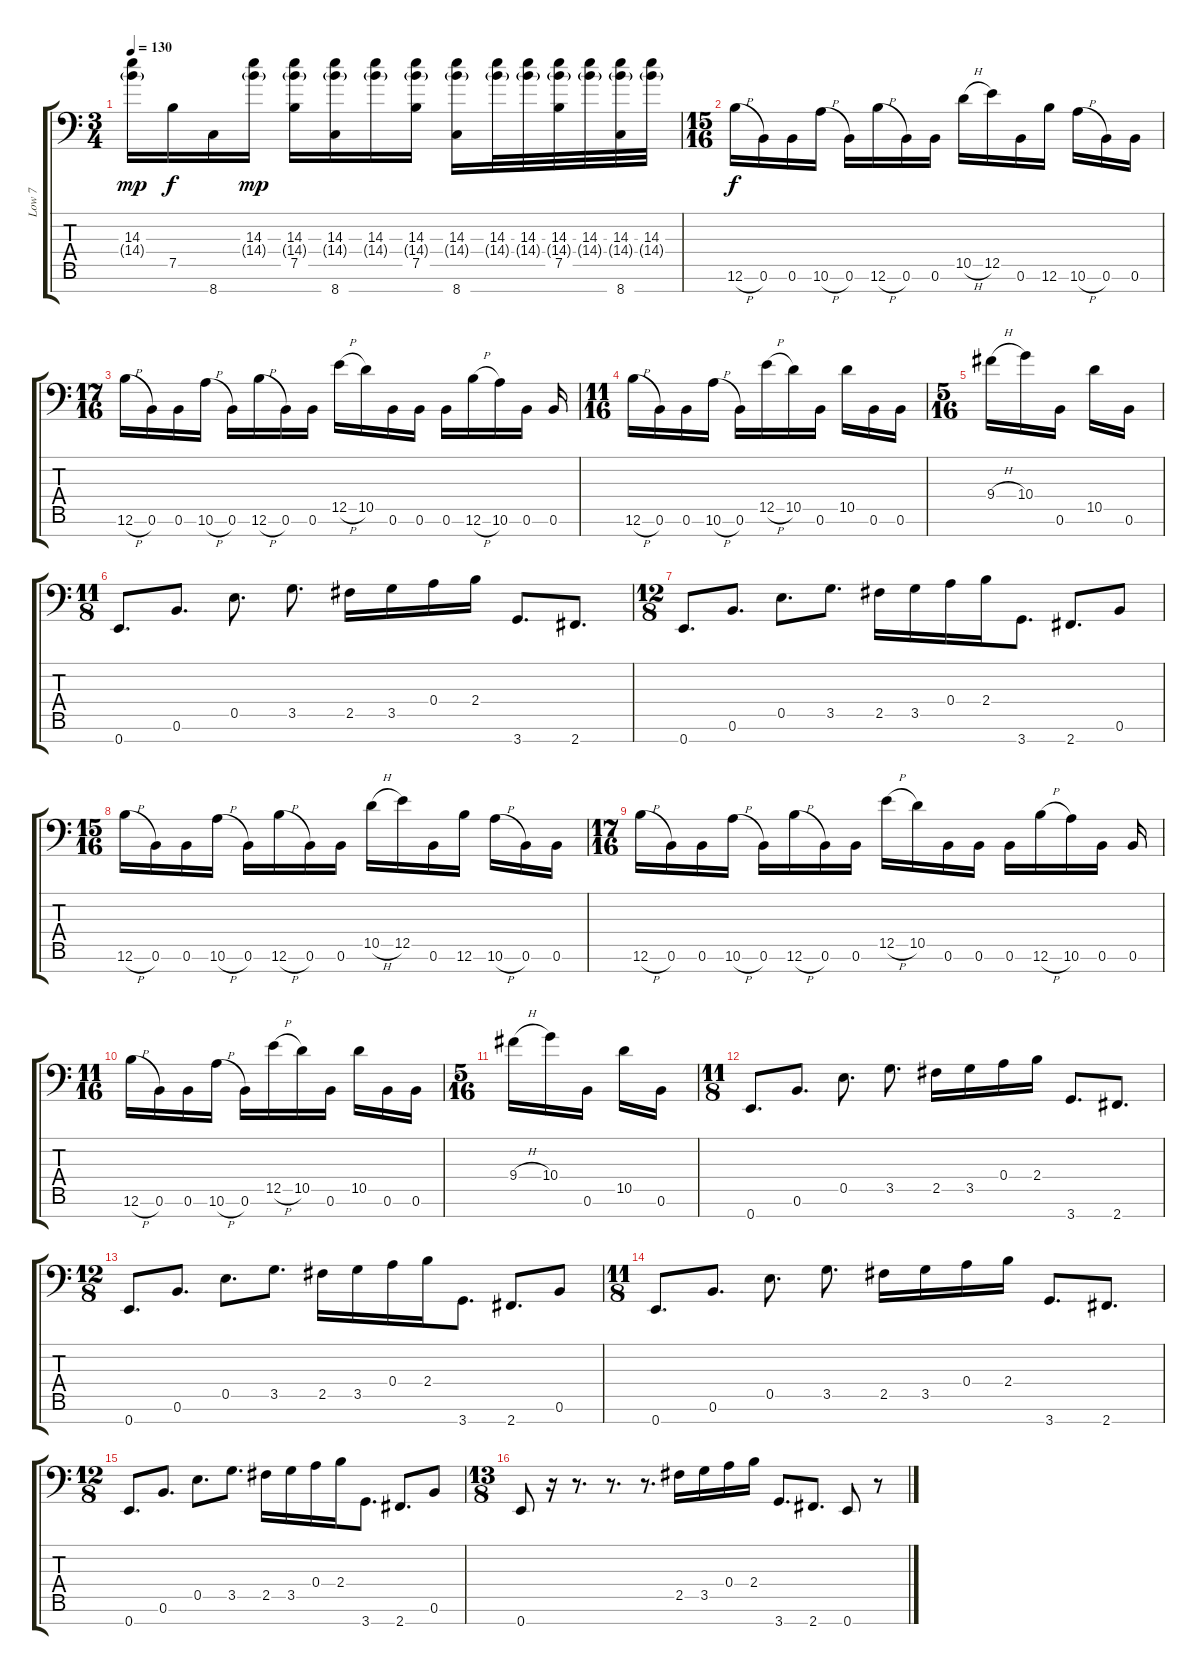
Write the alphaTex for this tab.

\track ("Low 7" "Low 7") {instrument distortionguitar}
\staff {score tabs}
\tuning (B3 G3 D3 A2 E2 B1 E1) {hide}
\ts (3 4)
\tempo 130
\clef f4
\ks c
(14.3 14.4{g}).16{dy mp} 7.5.16{dy f} 8.7.16 (14.3 14.4{g}).16{dy mp} (14.3 14.4{g} 7.5).16 (14.3 14.4{g} 8.7).16 (14.3 14.4{g}).16 (14.3 14.4{g} 7.5).16 (14.3 14.4{g} 8.7).16 (14.3 14.4{g}).32 (14.3 14.4{g}).32 (14.3 14.4{g} 7.5).32 (14.3 14.4{g}).32 (14.3 14.4{g} 8.7).32 (14.3 14.4{g}).32 |
\ts (15 16)
12.6{h}.16{dy f volume 16 instrument distortionguitar} 0.6.16 0.6.16 10.6{h}.16 0.6.16 12.6{h}.16 0.6.16 0.6.16 10.5{h}.16 12.5.16 0.6.16 12.6.16 10.6{h}.16 0.6.16 0.6.16 |
\ts (17 16)
12.6{h}.16 0.6.16 0.6.16 10.6{h}.16 0.6.16 12.6{h}.16 0.6.16 0.6.16 12.5{h}.16 10.5.16 0.6.16 0.6.16 0.6.16 12.6{h}.16 10.6.16 0.6.16 0.6.16 |
\ts (11 16)
12.6{h}.16 0.6.16 0.6.16 10.6{h}.16 0.6.16 12.5{h}.16 10.5.16 0.6.16 10.5.16 0.6.16 0.6.16 |
\ts (5 16)
9.4{h}.16 10.4.16 0.6.16 10.5.16 0.6.16 |
\ts (11 8)
0.7.8{d} 0.6.8{d} 0.5.8{d} 3.5.8{d} 2.5.16 3.5.16 0.4.16 2.4.16 3.7.8{d} 2.7.8{d} |
\ts (12 8)
0.7.8{d} 0.6.8{d} 0.5.8{d} 3.5.8{d} 2.5.16 3.5.16 0.4.16 2.4.16 3.7.8{d} 2.7.8{d} 0.6.8 |
\ts (15 16)
12.6{h}.16{volume 16 instrument distortionguitar} 0.6.16 0.6.16 10.6{h}.16 0.6.16 12.6{h}.16 0.6.16 0.6.16 10.5{h}.16 12.5.16 0.6.16 12.6.16 10.6{h}.16 0.6.16 0.6.16 |
\ts (17 16)
12.6{h}.16 0.6.16 0.6.16 10.6{h}.16 0.6.16 12.6{h}.16 0.6.16 0.6.16 12.5{h}.16 10.5.16 0.6.16 0.6.16 0.6.16 12.6{h}.16 10.6.16 0.6.16 0.6.16 |
\ts (11 16)
12.6{h}.16 0.6.16 0.6.16 10.6{h}.16 0.6.16 12.5{h}.16 10.5.16 0.6.16 10.5.16 0.6.16 0.6.16 |
\ts (5 16)
9.4{h}.16 10.4.16 0.6.16 10.5.16 0.6.16 |
\ts (11 8)
0.7.8{d} 0.6.8{d} 0.5.8{d} 3.5.8{d} 2.5.16 3.5.16 0.4.16 2.4.16 3.7.8{d} 2.7.8{d} |
\ts (12 8)
0.7.8{d} 0.6.8{d} 0.5.8{d} 3.5.8{d} 2.5.16 3.5.16 0.4.16 2.4.16 3.7.8{d} 2.7.8{d} 0.6.8 |
\ts (11 8)
0.7.8{d} 0.6.8{d} 0.5.8{d} 3.5.8{d} 2.5.16 3.5.16 0.4.16 2.4.16 3.7.8{d} 2.7.8{d} |
\ts (12 8)
0.7.8{d} 0.6.8{d} 0.5.8{d} 3.5.8{d} 2.5.16 3.5.16 0.4.16 2.4.16 3.7.8{d} 2.7.8{d} 0.6.8 |
\ts (13 8)
0.7.8 r.16 r.8{d} r.8{d} r.8{d} 2.5.16 3.5.16 0.4.16 2.4.16 3.7.8{d} 2.7.8{d} 0.7.8 r.8
